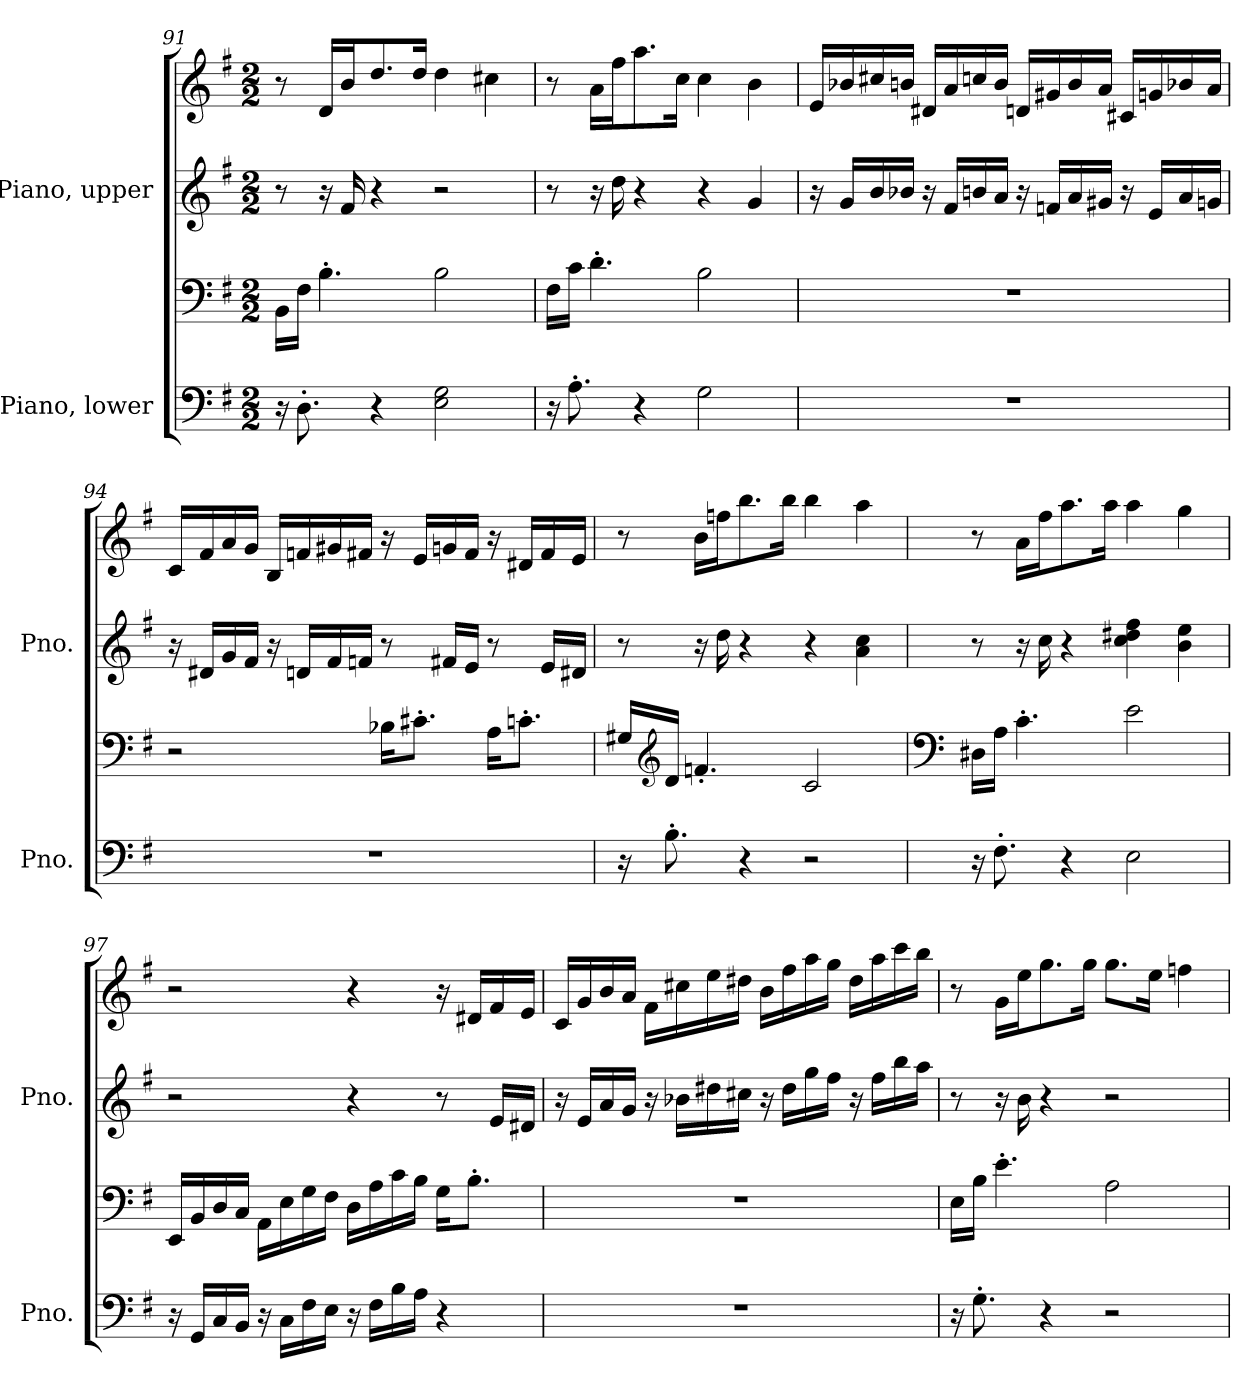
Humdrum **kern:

**kern	**kern	**kern	**kern
*part2	*part2	*part1	*part1
*staff4	*staff3	*staff2	*staff1
*I"Piano, lower	*	*I"Piano, upper	*
*I'Pno.	*	*I'Pno.	*
*clefF4	*clefF4	*clefG2	*clefG2
*k[f#]	*k[f#]	*k[f#]	*k[f#]
*M2/2	*M2/2	*M2/2	*M2/2
=91	=91	=91	=91
16r	16BB\LL	8r	8r
8.D'\	16F#\JJ	.	.
.	4.B'\	16r	16d/LL
.	.	16f#/	16b/J
4r	.	4r	8.dd/
.	.	.	16dd/Jk
2E\ 2G\	2B\	2r	4dd\
.	.	.	4cc#X\
=92	=92	=92	=92
16r	16F#\LL	8r	8r
8.A'\	16c\JJ	.	.
.	4.d'\	16r	16a\LL
.	.	16dd\	16ff#\J
4r	.	4r	8.aa\
.	.	.	16cc\Jk
2G\	2B\	4r	4cc\
.	.	4g/	4b\
!!LO:LB:g=z
=93	=93	=93	=93
1r	1r	16r	16e/LL
.	.	16g/LL	16b-X/
.	.	16b/	16cc#X/
.	.	16b-X/JJ	16bn/JJ
.	.	16r	16d#X/LL
.	.	16f#/LL	16a/
.	.	16bn/	16ccn/
.	.	16a/JJ	16b/JJ
.	.	16r	16dn/LL
.	.	16fn/LL	16g#X/
.	.	16a/	16b/
.	.	16g#X/JJ	16a/JJ
.	.	16r	16c#X/LL
.	.	16e/LL	16gn/
.	.	16a/	16b-X/
.	.	16gn/JJ	16a/JJ
!!LO:PB:g=z
=94	=94	=94	=94
1r	2r	16r	16c/LL
.	.	16d#X/LL	16f#/
.	.	16g/	16a/
.	.	16f#/JJ	16g/JJ
.	.	16r	16B/LL
.	.	16dn/LL	16fn/
.	.	16f#/	16g#X/
.	.	16fn/JJ	16f#X/JJ
.	16B-X\KL	8r	16r
.	8.c#X'\J	.	16e/LL
.	.	16f#X/LL	16gn/
.	.	16e/JJ	16f#/JJ
.	16A\KL	8r	16r
.	8.cn'\J	.	16d#X/LL
.	.	16e/LL	16f#/
.	.	16d#X/JJ	16e/JJ
=95	=95	=95	=95
16r	16G#X/LL	8r	8r
*	*clefG2	*	*
8.B'\	16d/JJ	.	.
.	4.fn'/	16r	16b\LL
.	.	16dd\	16ffn\J
4r	.	4r	8.bb\
.	.	.	16bb\Jk
2r	2c/	4r	4bb\
.	.	4a\ 4cc\	4aa\
!!LO:LB:g=z
=96	=96	=96	=96
*	*clefF4	*	*
16r	16D#X\LL	8r	8r
8.F#'\	16A\JJ	.	.
.	4.c'\	16r	16a\LL
.	.	16cc\	16ff#\J
4r	.	4r	8.aa\
.	.	.	16aa\Jk
2E\	2e\	4cc\ 4dd#X\ 4ff#\	4aa\
.	.	4b\ 4ee\	4gg\
=97	=97	=97	=97
16r	16EE/LL	2r	2r
16GG/LL	16BB/	.	.
16C/	16D/	.	.
16BB/JJ	16C/JJ	.	.
16r	16AA\LL	.	.
16C\LL	16E\	.	.
16F#\	16G\	.	.
16E\JJ	16F#\JJ	.	.
16r	16D\LL	4r	4r
16F#\LL	16A\	.	.
16B\	16c\	.	.
16A\JJ	16B\JJ	.	.
4r	16G\KL	8r	16r
.	8.B'\J	.	16d#X/LL
.	.	16e/LL	16f#/
.	.	16d#X/JJ	16e/JJ
!!LO:LB:g=z
=98	=98	=98	=98
1r	1r	16r	16c/LL
.	.	16e/LL	16g/
.	.	16a/	16b/
.	.	16g/JJ	16a/JJ
.	.	16r	16f#\LL
.	.	16b-X\LL	16cc#X\
.	.	16dd#X\	16ee\
.	.	16cc#X\JJ	16dd#X\JJ
.	.	16r	16b\LL
.	.	16dd#\LL	16ff#\
.	.	16gg\	16aa\
.	.	16ff#\JJ	16gg\JJ
.	.	16r	16dd#\LL
.	.	16ff#\LL	16aa\
.	.	16bb\	16ccc\
.	.	16aa\JJ	16bb\JJ
=99	=99	=99	=99
16r	16E\LL	8r	8r
8.G'\	16B\JJ	.	.
.	4.e'\	16r	16g\LL
.	.	16b\	16ee\J
4r	.	4r	8.gg\
.	.	.	16gg\Jk
2r	2A\	2r	8.gg\L
.	.	.	16ee\Jk
.	.	.	4ffn\
=	=	=	=
*-	*-	*-	*-
